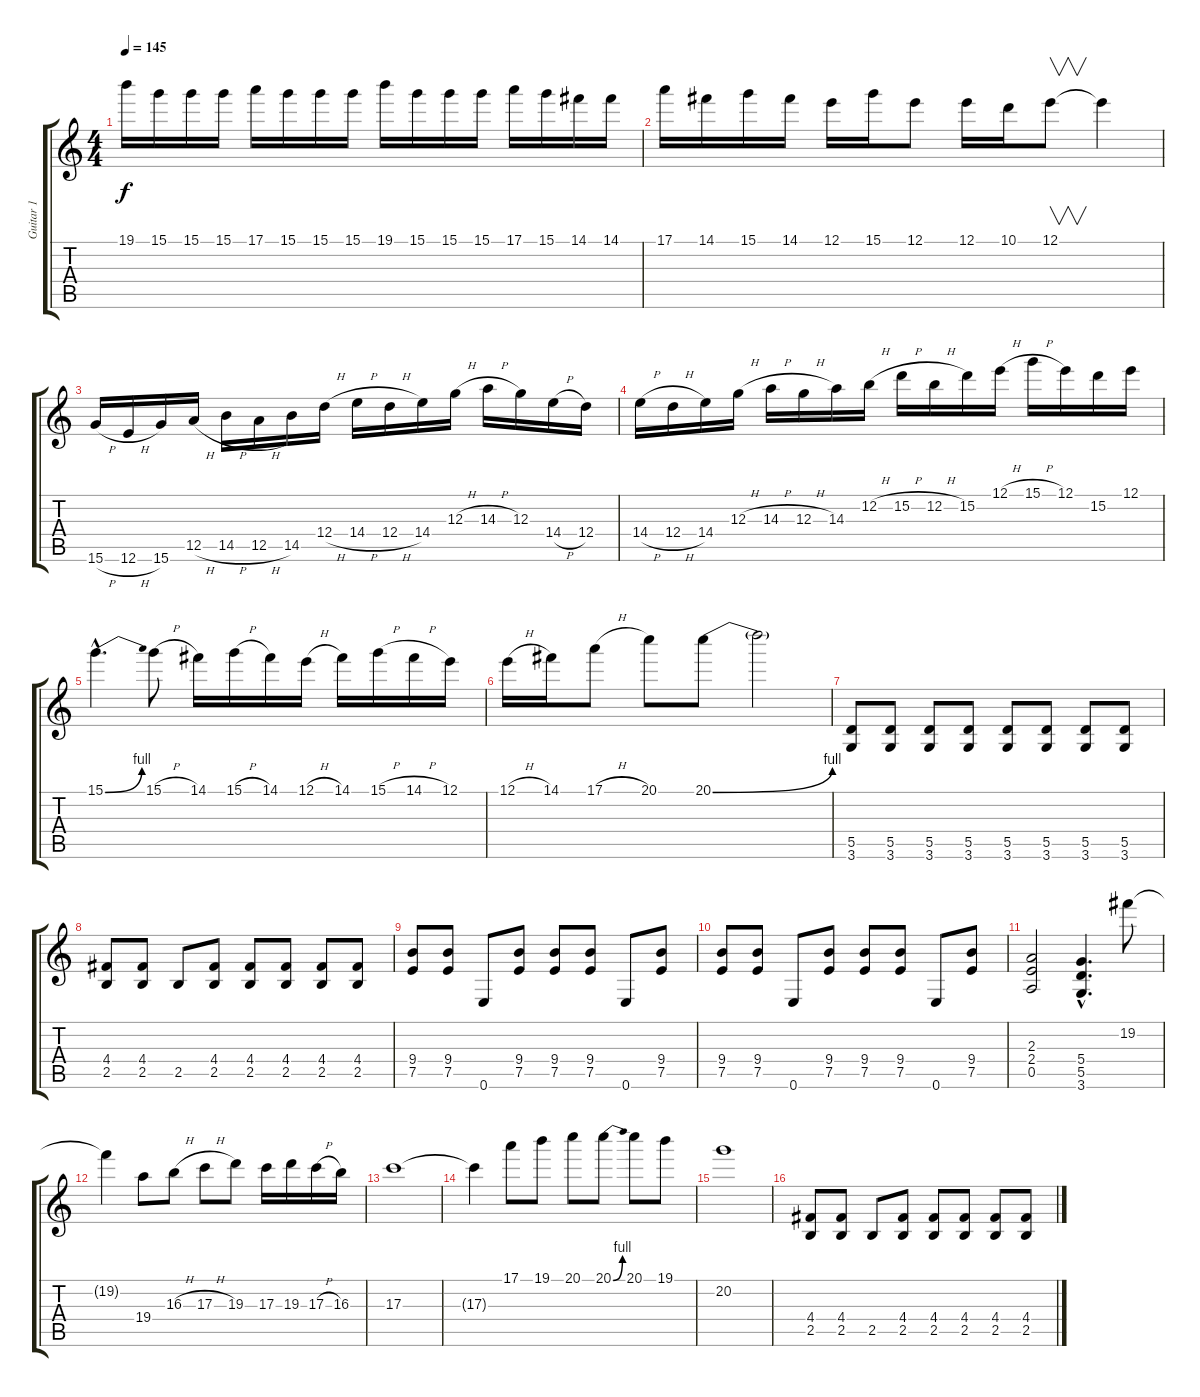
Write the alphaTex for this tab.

\track ("Guitar 1" "Guitar 1") {instrument overdrivenguitar}
\staff {score tabs}
\tuning (E4 B3 G3 D3 A2 E2) {hide}
\ts (4 4)
\tempo 145
\clef g2
\ks c
19.1.16{dy f} 15.1.16 15.1.16 15.1.16 17.1.16 15.1.16 15.1.16 15.1.16 19.1.16 15.1.16 15.1.16 15.1.16 17.1.16 15.1.16 14.1.16 14.1.16 |
17.1.16 14.1.16 15.1.16 14.1.16 12.1.16 15.1.16 12.1.8 12.1.16 10.1.16 12.1.8{v} 12.1{t}.4 |
15.6{h}.16 12.6{h}.16 15.6.16 12.5{h}.16 14.5{h}.16 12.5{h}.16 14.5.16 12.4{h}.16 14.4{h}.16 12.4{h}.16 14.4.16 12.3{h}.16 14.3{h}.16 12.3.16 14.4{h}.16 12.4.16 |
14.4{h}.16 12.4{h}.16 14.4.16 12.3{h}.16 14.3{h}.16 12.3{h}.16 14.3.16 12.2{h}.16 15.2{h}.16 12.2{h}.16 15.2.16 12.1{h}.16 15.1{h}.16 12.1.16 15.2.16 12.1.16 |
15.1{be (bend 0 0 60 4) hac}.4{d} 15.1{h}.8 14.1.16 15.1{h}.16 14.1.16 12.1{h}.16 14.1.16 15.1{h}.16 14.1{h}.16 12.1.16 |
12.1{h}.16 14.1.16 17.1{h}.8 20.1.8 20.1{be (bend 0 0 60 4)}.8 20.1{t}.2 |
(5.5 3.6).8 (5.5 3.6).8 (5.5 3.6).8 (5.5 3.6).8 (5.5 3.6).8 (5.5 3.6).8 (5.5 3.6).8 (5.5 3.6).8 |
(4.4 2.5).8 (4.4 2.5).8 2.5.8 (4.4 2.5).8 (4.4 2.5).8 (4.4 2.5).8 (4.4 2.5).8 (4.4 2.5).8 |
(9.4 7.5).8 (9.4 7.5).8 0.6.8 (9.4 7.5).8 (9.4 7.5).8 (9.4 7.5).8 0.6.8 (9.4 7.5).8 |
(9.4 7.5).8 (9.4 7.5).8 0.6.8 (9.4 7.5).8 (9.4 7.5).8 (9.4 7.5).8 0.6.8 (9.4 7.5).8 |
(2.3 2.4 0.5).2 (5.4{hac} 5.5{hac} 3.6{hac}).4{d} 19.2.8 |
19.2{t}.4 19.4.8 16.3{h}.8 17.3{h}.8 19.3.8 17.3.16 19.3.16 17.3{h}.16 16.3.16 |
17.3.1 |
17.3{t}.4 17.1.8 19.1.8 20.1.8 20.1{be (bend 0 0 60 4)}.8 20.1.8 19.1.8 |
20.2.1 |
(4.4 2.5).8 (4.4 2.5).8 2.5.8 (4.4 2.5).8 (4.4 2.5).8 (4.4 2.5).8 (4.4 2.5).8 (4.4 2.5).8
